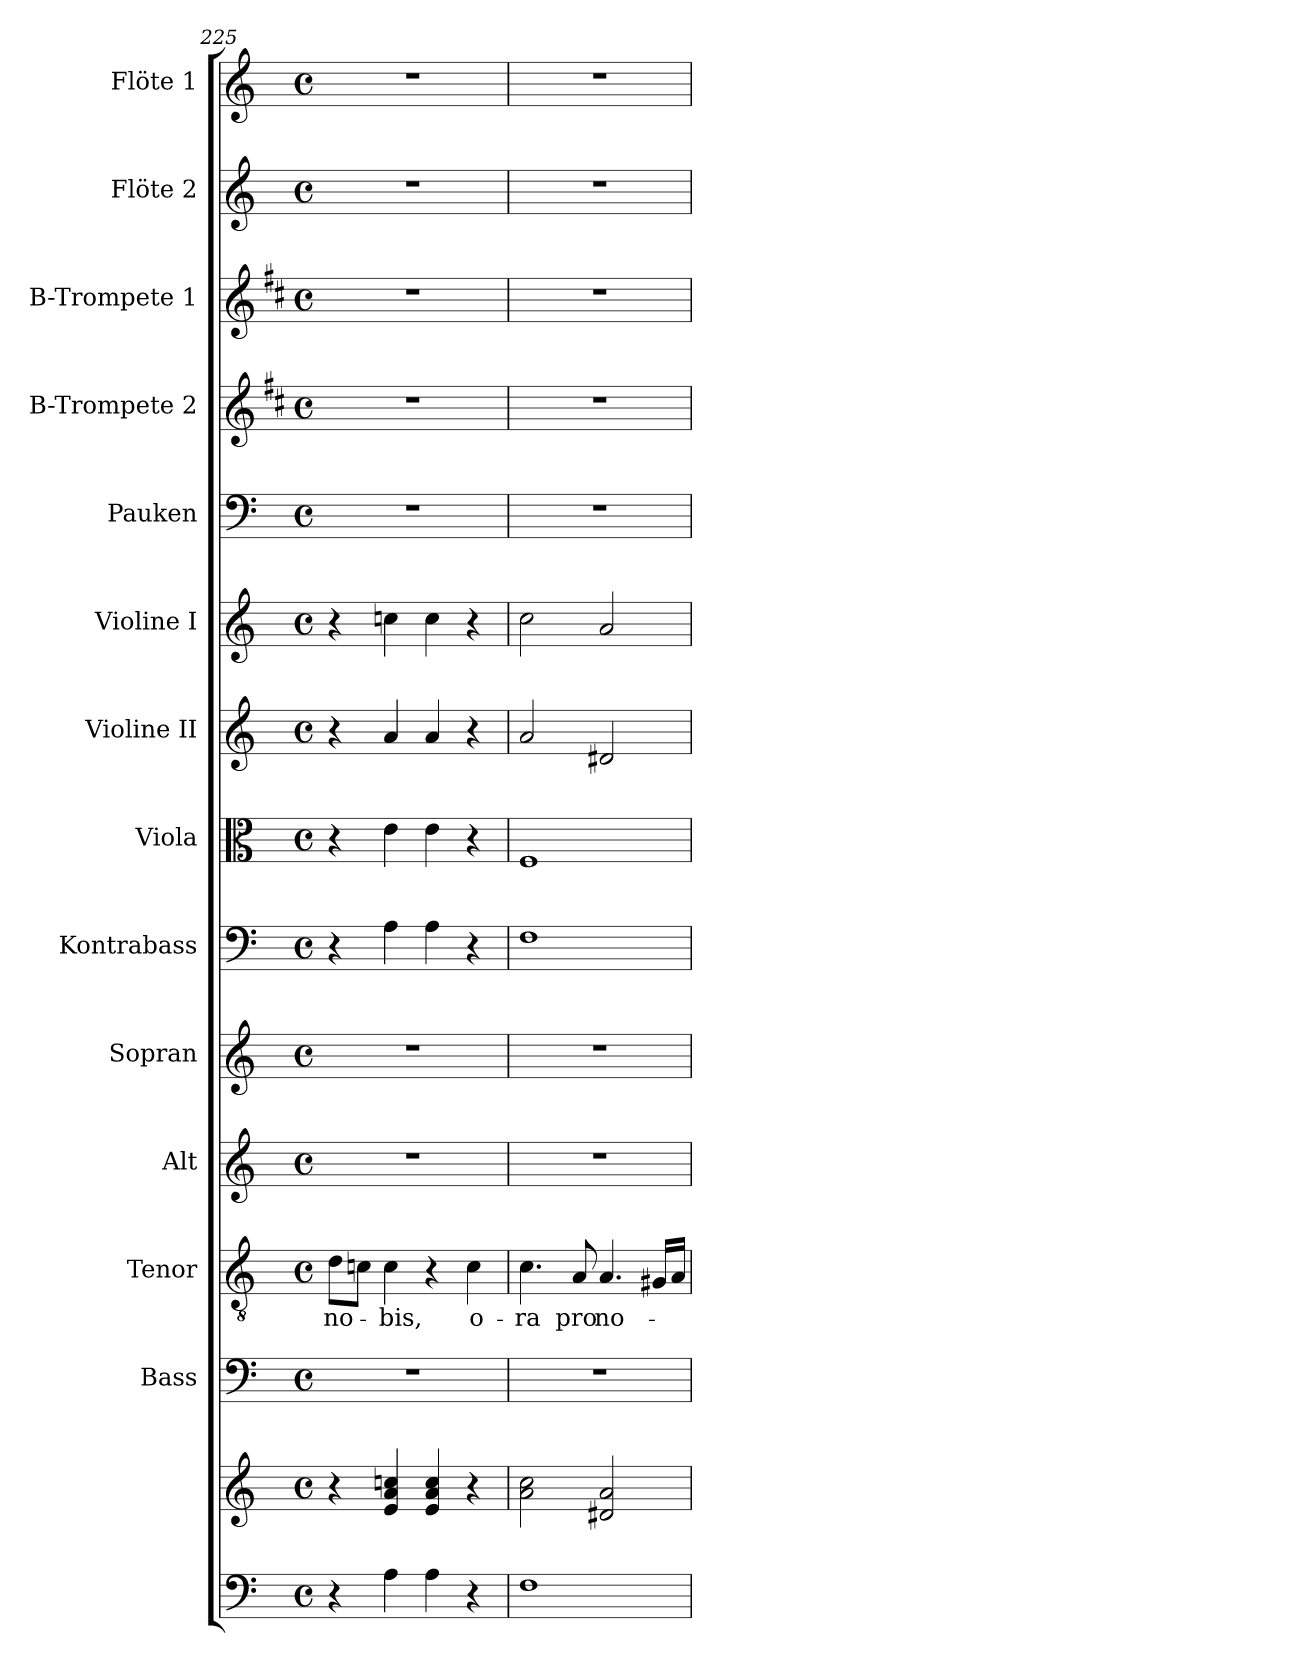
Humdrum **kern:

**kern	**kern	**kern	**kern	**text	**kern	**kern	**kern	**kern	**kern	**kern	**kern	**kern	**kern	**kern	**kern
*part14	*part14	*part13	*part12	*part12	*part11	*part10	*part9	*part8	*part7	*part6	*part5	*part4	*part3	*part2	*part1
*staff15	*staff14	*staff13	*staff12	*staff12	*staff11	*staff10	*staff9	*staff8	*staff7	*staff6	*staff5	*staff4	*staff3	*staff2	*staff1
*	*	*I"Bass	*I"Tenor	*	*I"Alt	*I"Sopran	*I"Kontrabass	*I"Viola	*I"Violine II	*I"Violine I	*I"Pauken	*I"B-Trompete 2	*I"B-Trompete 1	*I"Flöte 2	*I"Flöte 1
*	*	*I'B.	*I'T.	*	*I'A.	*I'S.	*I'Kb.	*I'Vla.	*I'Vl. II	*I'Vl. I	*I'Pk.	*I'B Trp. 2	*I'B Trp. 1	*I'Fl. 2	*I'Fl. 1
*clefF4	*clefG2	*clefF4	*clefGv2	*	*clefG2	*clefG2	*clefF4	*clefC3	*clefG2	*clefG2	*clefF4	*clefG2	*clefG2	*clefG2	*clefG2
*	*	*	*	*	*	*	*ITrd7c12	*	*	*	*	*ITrd1c2	*ITrd1c2	*	*
*k[]	*k[]	*k[]	*k[]	*	*k[]	*k[]	*k[]	*k[]	*k[]	*k[]	*k[]	*k[]	*k[]	*k[]	*k[]
*C:	*C:	*C:	*C:	*	*C:	*C:	*C:	*C:	*C:	*C:	*C:	*C:	*C:	*C:	*C:
*M4/4	*M4/4	*M4/4	*M4/4	*	*M4/4	*M4/4	*M4/4	*M4/4	*M4/4	*M4/4	*M4/4	*M4/4	*M4/4	*M4/4	*M4/4
*met(c)	*met(c)	*met(c)	*met(c)	*	*met(c)	*met(c)	*met(c)	*met(c)	*met(c)	*met(c)	*met(c)	*met(c)	*met(c)	*met(c)	*met(c)
=225	=225	=225	=225	=225	=225	=225	=225	=225	=225	=225	=225	=225	=225	=225	=225
!	!	!	!	!LO:LY:b	!	!	!	!	!	!	!	!	!	!	!
4r	4r	1r	8d\L	no-	1r	1r	4r	4r	4r	4r	1r	1r	1r	1r	1r
.	.	.	8cn\J	.	.	.	.	.	.	.	.	.	.	.	.
!	!	!	!	!LO:LY:b	!	!	!	!	!	!	!	!	!	!	!
4A\	4e/ 4a/ 4ccn/	.	4c\	-bis,	.	.	4AA\	4e\	4a/	4ccn\	.	.	.	.	.
4A\	4e/ 4a/ 4cc/	.	4r	.	.	.	4AA\	4e\	4a/	4cc\	.	.	.	.	.
!	!	!	!	!LO:LY:b	!	!	!	!	!	!	!	!	!	!	!
4r	4r	.	4c\	o-	.	.	4r	4r	4r	4r	.	.	.	.	.
=226	=226	=226	=226	=226	=226	=226	=226	=226	=226	=226	=226	=226	=226	=226	=226
!	!	!	!	!LO:LY:b	!	!	!	!	!	!	!	!	!	!	!
1F	2a\ 2cc\	1r	4.c\	-ra	1r	1r	1FF	1F	2a/	2cc\	1r	1r	1r	1r	1r
!	!	!	!	!LO:LY:b	!	!	!	!	!	!	!	!	!	!	!
.	.	.	8A/	pro	.	.	.	.	.	.	.	.	.	.	.
!	!	!	!	!LO:LY:b	!	!	!	!	!	!	!	!	!	!	!
.	2d#X/ 2a/	.	4.A/	no-	.	.	.	.	2d#X/	2a/	.	.	.	.	.
.	.	.	16G#X/LL	.	.	.	.	.	.	.	.	.	.	.	.
.	.	.	16A/JJ	.	.	.	.	.	.	.	.	.	.	.	.
=	=	=	=	=	=	=	=	=	=	=	=	=	=	=	=
*-	*-	*-	*-	*-	*-	*-	*-	*-	*-	*-	*-	*-	*-	*-	*-
